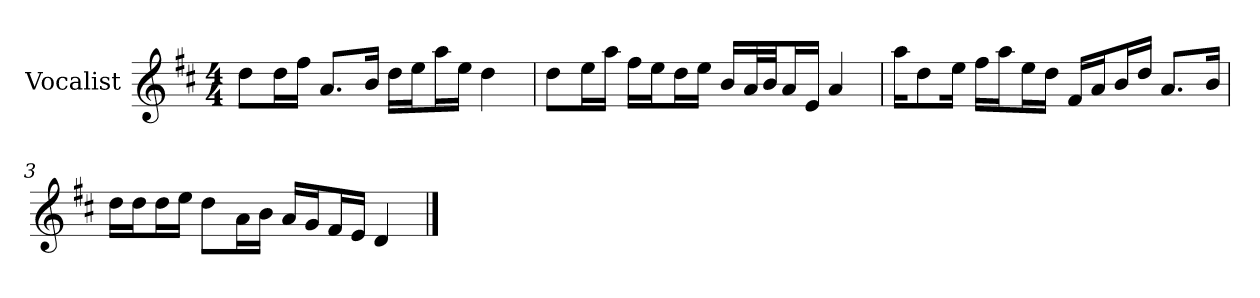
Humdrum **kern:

**kern
*part1
*staff1
*I"Vocalist
*k[f#c#]
*D:
*M4/4
=
8ddL
16ddL
16ff#JJ
8.aL
16bJk
16ddLL
16eeJ
16aaL
16eeJJ
4dd
=1
8ddL
16eeL
16aaJJ
16ff#LL
16eeJ
16ddL
16eeJJ
16bLL
32aL
32bJJ
16aL
16eJJ
4a
=2
16aaKL
8dd
16eeJk
16ff#LL
16aaJ
16eeL
16ddJJ
16f#LL
16aJ
16bL
16ddJJ
8.aL
16bJk
=3
16ddLL
16ddJ
16ddL
16eeJJ
8ddL
16aL
16bJJ
16aLL
16gJ
16f#L
16eJJ
4d
==
*-
